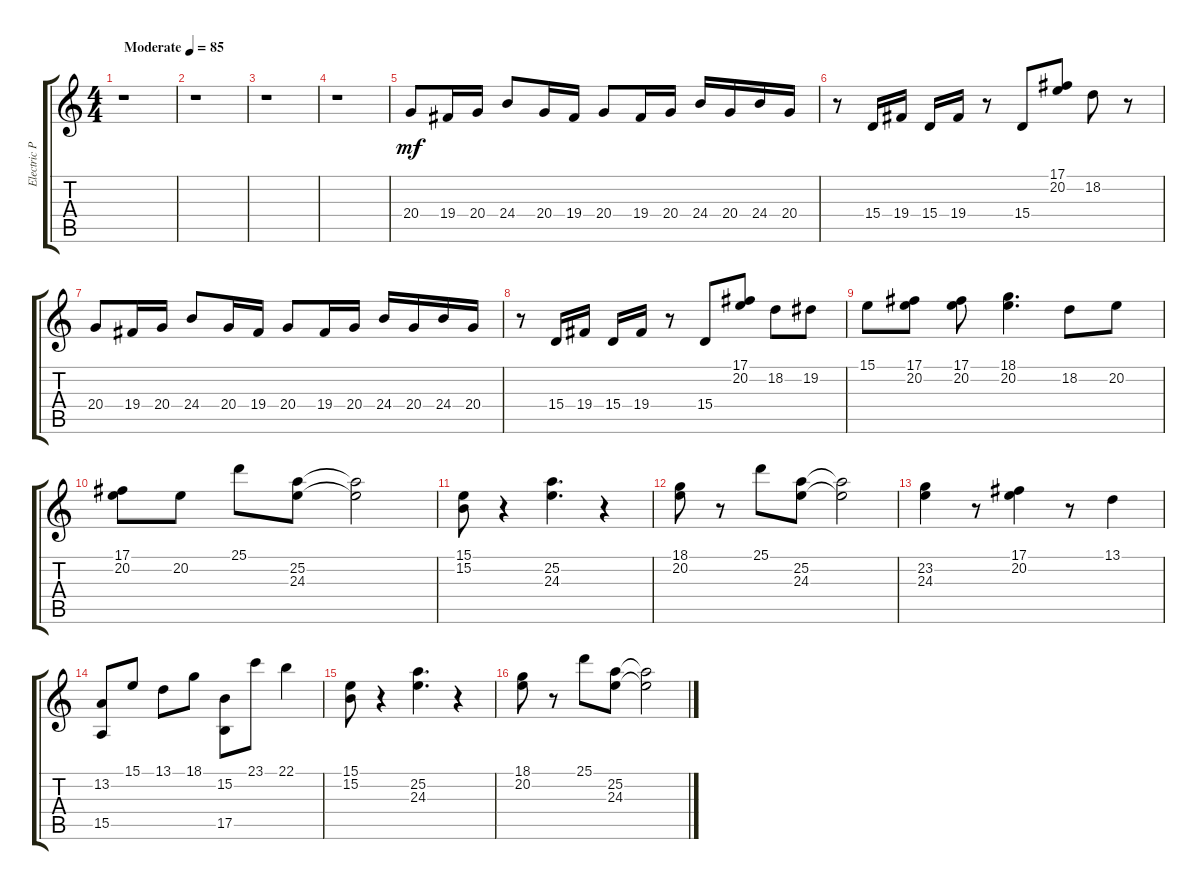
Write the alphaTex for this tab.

\track ("Electric Piano" "Electric P") {instrument electricgrandpiano}
\staff {score tabs}
\tuning (Db4 Ab3 E3 B2 Gb2 B1) {hide}
\ts (4 4)
\tempo (85 "Moderate")
\clef g2
\ks c
r.1{dy mf instrument electricgrandpiano} |
r.1 |
r.1 |
r.1 |
20.4.8 19.4.16 20.4.16 24.4.8 20.4.16 19.4.16 20.4.8 19.4.16 20.4.16 24.4.16 20.4.16 24.4.16 20.4.16 |
r.8 15.4.16 19.4.16 15.4.16 19.4.16 r.8 15.4.8 (17.1 20.2).8 18.2.8 r.8 |
20.4.8 19.4.16 20.4.16 24.4.8 20.4.16 19.4.16 20.4.8 19.4.16 20.4.16 24.4.16 20.4.16 24.4.16 20.4.16 |
r.8 15.4.16 19.4.16 15.4.16 19.4.16 r.8 15.4.8 (17.1 20.2).8 18.2.8 19.2.8 |
15.1.8 (17.1 20.2).8 (17.1 20.2).8 (18.1 20.2).4{d} 18.2.8 20.2.8 |
(17.1 20.2).8 20.2.8 25.1.8 (25.2 24.3).8 (25.2{t} 24.3{t}).2 |
(15.1 15.2).8 r.4 (25.2 24.3).4{d} r.4 |
(18.1 20.2).8 r.8 25.1.8 (25.2 24.3).8 (25.2{t} 24.3{t}).2 |
(23.2 24.3).4 r.8 (17.1 20.2).4 r.8 13.1.4 |
(13.2 15.5).8 15.1.8 13.1.8 18.1.8 (15.2 17.5).8 23.1.8 22.1.4 |
(15.1 15.2).8 r.4 (25.2 24.3).4{d} r.4 |
(18.1 20.2).8 r.8 25.1.8 (25.2 24.3).8 (25.2{t} 24.3{t}).2
